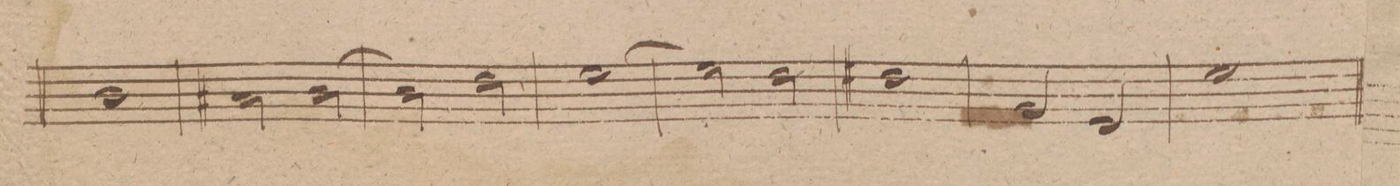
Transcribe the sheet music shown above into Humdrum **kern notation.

**kern	**dynam
*I"Oboe 2do in	*
*clefG2	*
*k[f#]	*
*met(c|)	*
*M2/2	*
1b\	.
=282	=282
2a#X\	.
[2b\	.
=283	=283
2b\]	.
2dd\	.
=284	=284
[1ee\	.
=285	=285
2ee\]	.
2dd\	.
=286	=286
1dd#X\	.
=287	=287
2g/	.
2e/	.
=288	=288
1ee\	.
=289	=289
*-	*-
